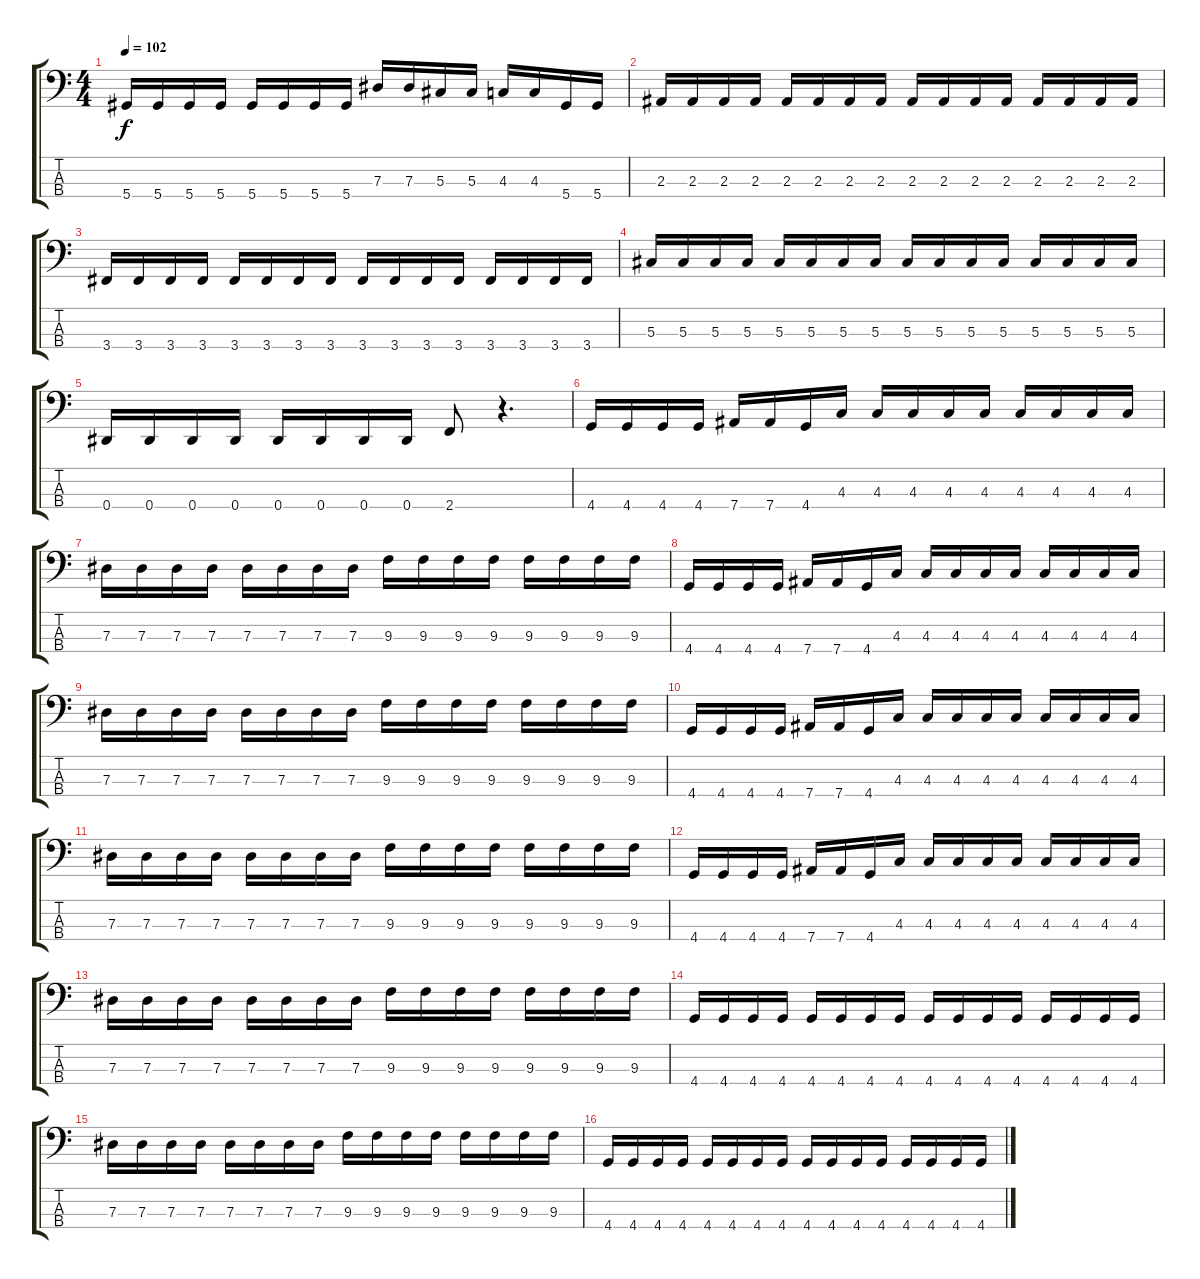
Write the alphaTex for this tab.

\track "" {instrument electricbasspick}
\staff {score tabs}
\tuning (Gb2 Db2 Ab1 Eb1) {hide}
\ts (4 4)
\tempo 102
\clef f4
\ks c
5.4.16{dy f} 5.4.16 5.4.16 5.4.16 5.4.16 5.4.16 5.4.16 5.4.16 7.3.16 7.3.16 5.3.16 5.3.16 4.3.16 4.3.16 5.4.16 5.4.16 |
2.3.16 2.3.16 2.3.16 2.3.16 2.3.16 2.3.16 2.3.16 2.3.16 2.3.16 2.3.16 2.3.16 2.3.16 2.3.16 2.3.16 2.3.16 2.3.16 |
3.4.16 3.4.16 3.4.16 3.4.16 3.4.16 3.4.16 3.4.16 3.4.16 3.4.16 3.4.16 3.4.16 3.4.16 3.4.16 3.4.16 3.4.16 3.4.16 |
5.3.16 5.3.16 5.3.16 5.3.16 5.3.16 5.3.16 5.3.16 5.3.16 5.3.16 5.3.16 5.3.16 5.3.16 5.3.16 5.3.16 5.3.16 5.3.16 |
0.4.16 0.4.16 0.4.16 0.4.16 0.4.16 0.4.16 0.4.16 0.4.16 2.4.8 r.4{d} |
4.4.16 4.4.16 4.4.16 4.4.16 7.4.16 7.4.16 4.4.16 4.3.16 4.3.16 4.3.16 4.3.16 4.3.16 4.3.16 4.3.16 4.3.16 4.3.16 |
7.3.16 7.3.16 7.3.16 7.3.16 7.3.16 7.3.16 7.3.16 7.3.16 9.3.16 9.3.16 9.3.16 9.3.16 9.3.16 9.3.16 9.3.16 9.3.16 |
4.4.16 4.4.16 4.4.16 4.4.16 7.4.16 7.4.16 4.4.16 4.3.16 4.3.16 4.3.16 4.3.16 4.3.16 4.3.16 4.3.16 4.3.16 4.3.16 |
7.3.16 7.3.16 7.3.16 7.3.16 7.3.16 7.3.16 7.3.16 7.3.16 9.3.16 9.3.16 9.3.16 9.3.16 9.3.16 9.3.16 9.3.16 9.3.16 |
4.4.16 4.4.16 4.4.16 4.4.16 7.4.16 7.4.16 4.4.16 4.3.16 4.3.16 4.3.16 4.3.16 4.3.16 4.3.16 4.3.16 4.3.16 4.3.16 |
7.3.16 7.3.16 7.3.16 7.3.16 7.3.16 7.3.16 7.3.16 7.3.16 9.3.16 9.3.16 9.3.16 9.3.16 9.3.16 9.3.16 9.3.16 9.3.16 |
4.4.16 4.4.16 4.4.16 4.4.16 7.4.16 7.4.16 4.4.16 4.3.16 4.3.16 4.3.16 4.3.16 4.3.16 4.3.16 4.3.16 4.3.16 4.3.16 |
7.3.16 7.3.16 7.3.16 7.3.16 7.3.16 7.3.16 7.3.16 7.3.16 9.3.16 9.3.16 9.3.16 9.3.16 9.3.16 9.3.16 9.3.16 9.3.16 |
4.4.16 4.4.16 4.4.16 4.4.16 4.4.16 4.4.16 4.4.16 4.4.16 4.4.16 4.4.16 4.4.16 4.4.16 4.4.16 4.4.16 4.4.16 4.4.16 |
7.3.16 7.3.16 7.3.16 7.3.16 7.3.16 7.3.16 7.3.16 7.3.16 9.3.16 9.3.16 9.3.16 9.3.16 9.3.16 9.3.16 9.3.16 9.3.16 |
4.4.16 4.4.16 4.4.16 4.4.16 4.4.16 4.4.16 4.4.16 4.4.16 4.4.16 4.4.16 4.4.16 4.4.16 4.4.16 4.4.16 4.4.16 4.4.16
